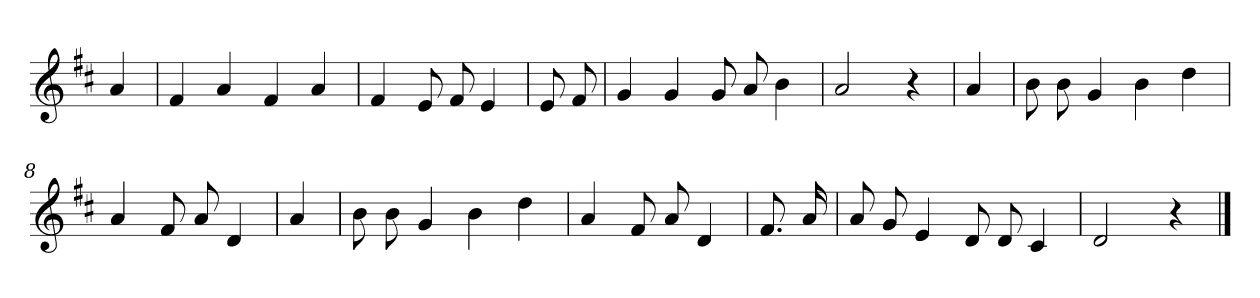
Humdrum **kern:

**kern
*part1
*staff1
*clefG2
*k[f#c#]
*D:
=
4a
=1
4f#
4a
4f#
4a
=2
4f#
8e
8f#
4e
=3
8e
8f#
=4
4g
4g
8g
8a
4b
=5
2a
4r
=6
4a
=7
8b
8b
4g
4b
4dd
=8
4a
8f#
8a
4d
=9
4a
=10
8b
8b
4g
4b
4dd
=11
4a
8f#
8a
4d
=12
8.f#
16a
=13
8a
8g
4e
8d
8d
4c#
=14
2d
4r
==
*-
